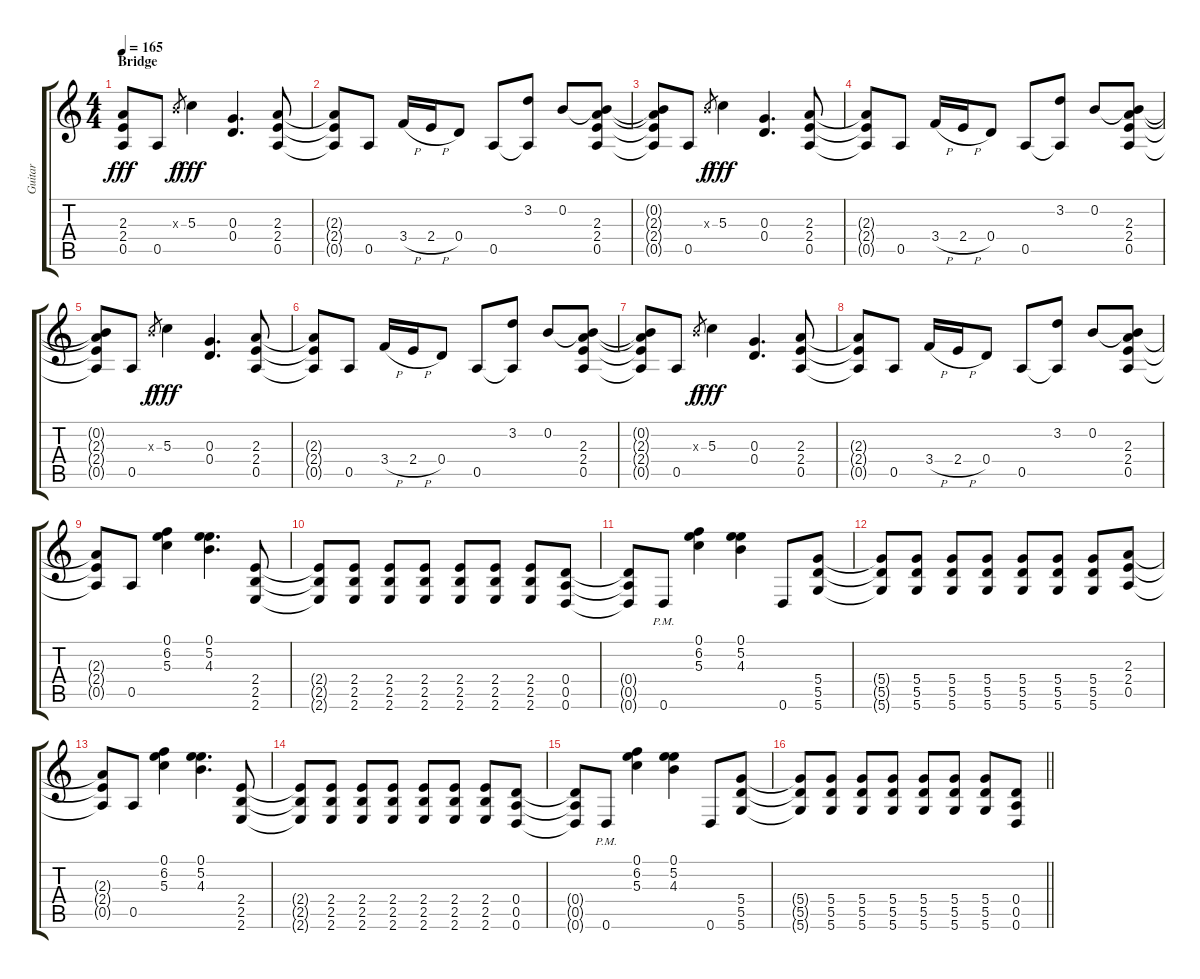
\track ("Guitar" "Guitar") {instrument overdrivenguitar}
\staff {score tabs}
\tuning (E4 B3 G3 D3 A2 D2) {hide}
\ts (4 4)
\section ("" "Bridge")
\tempo 165
\clef g2
\ks c
(2.3{t} 2.4{t} 0.5{t}).8{dy fff} 0.5.8 4.3{x}.8{gr dy f} 5.3.4{dy fff} (0.3 0.4).4{d} (2.3 2.4 0.5).8 |
(2.3{t} 2.4{t} 0.5{t}).8 0.5.8 3.4{h}.16 2.4{h}.16 0.4.8 0.5.8 (3.2 0.5{t}).8 0.2.8 (0.2{t} 2.3 2.4 0.5).8 |
(0.2{t} 2.3{t} 2.4{t} 0.5{t}).8 0.5.8 4.3{x}.8{gr dy f} 5.3.4{dy fff} (0.3 0.4).4{d} (2.3 2.4 0.5).8 |
(2.3{t} 2.4{t} 0.5{t}).8 0.5.8 3.4{h}.16 2.4{h}.16 0.4.8 0.5.8 (3.2 0.5{t}).8 0.2.8 (0.2{t} 2.3 2.4 0.5).8 |
(0.2{t} 2.3{t} 2.4{t} 0.5{t}).8 0.5.8 4.3{x}.8{gr dy f} 5.3.4{dy fff} (0.3 0.4).4{d} (2.3 2.4 0.5).8 |
(2.3{t} 2.4{t} 0.5{t}).8 0.5.8 3.4{h}.16 2.4{h}.16 0.4.8 0.5.8 (3.2 0.5{t}).8 0.2.8 (0.2{t} 2.3 2.4 0.5).8 |
(0.2{t} 2.3{t} 2.4{t} 0.5{t}).8 0.5.8 4.3{x}.8{gr dy f} 5.3.4{dy fff} (0.3 0.4).4{d} (2.3 2.4 0.5).8 |
(2.3{t} 2.4{t} 0.5{t}).8 0.5.8 3.4{h}.16 2.4{h}.16 0.4.8 0.5.8 (3.2 0.5{t}).8 0.2.8 (0.2{t} 2.3 2.4 0.5).8 |
(2.3{t} 2.4{t} 0.5{t}).8 0.5.8 (0.1 6.2 5.3).4 (0.1 5.2 4.3).4{d} (2.4 2.5 2.6).8 |
(2.4{t} 2.5{t} 2.6{t}).8 (2.4 2.5 2.6).8 (2.4 2.5 2.6).8 (2.4 2.5 2.6).8 (2.4 2.5 2.6).8 (2.4 2.5 2.6).8 (2.4 2.5 2.6).8 (0.4 0.5 0.6).8 |
(0.4{t} 0.5{t} 0.6{t}).8 0.6{pm}.8 (0.1 6.2 5.3).4 (0.1 5.2 4.3).4 0.6.8 (5.4 5.5 5.6).8 |
(5.4{t} 5.5{t} 5.6{t}).8 (5.4 5.5 5.6).8 (5.4 5.5 5.6).8 (5.4 5.5 5.6).8 (5.4 5.5 5.6).8 (5.4 5.5 5.6).8 (5.4 5.5 5.6).8 (2.3 2.4 0.5).8 |
(2.3{t} 2.4{t} 0.5{t}).8 0.5.8 (0.1 6.2 5.3).4 (0.1 5.2 4.3).4{d} (2.4 2.5 2.6).8 |
(2.4{t} 2.5{t} 2.6{t}).8 (2.4 2.5 2.6).8 (2.4 2.5 2.6).8 (2.4 2.5 2.6).8 (2.4 2.5 2.6).8 (2.4 2.5 2.6).8 (2.4 2.5 2.6).8 (0.4 0.5 0.6).8 |
(0.4{t} 0.5{t} 0.6{t}).8 0.6{pm}.8 (0.1 6.2 5.3).4 (0.1 5.2 4.3).4 0.6.8 (5.4 5.5 5.6).8 |
\barLineRight lightlight
(5.4{t} 5.5{t} 5.6{t}).8 (5.4 5.5 5.6).8 (5.4 5.5 5.6).8 (5.4 5.5 5.6).8 (5.4 5.5 5.6).8 (5.4 5.5 5.6).8 (5.4 5.5 5.6).8 (0.4 0.5 0.6).8
